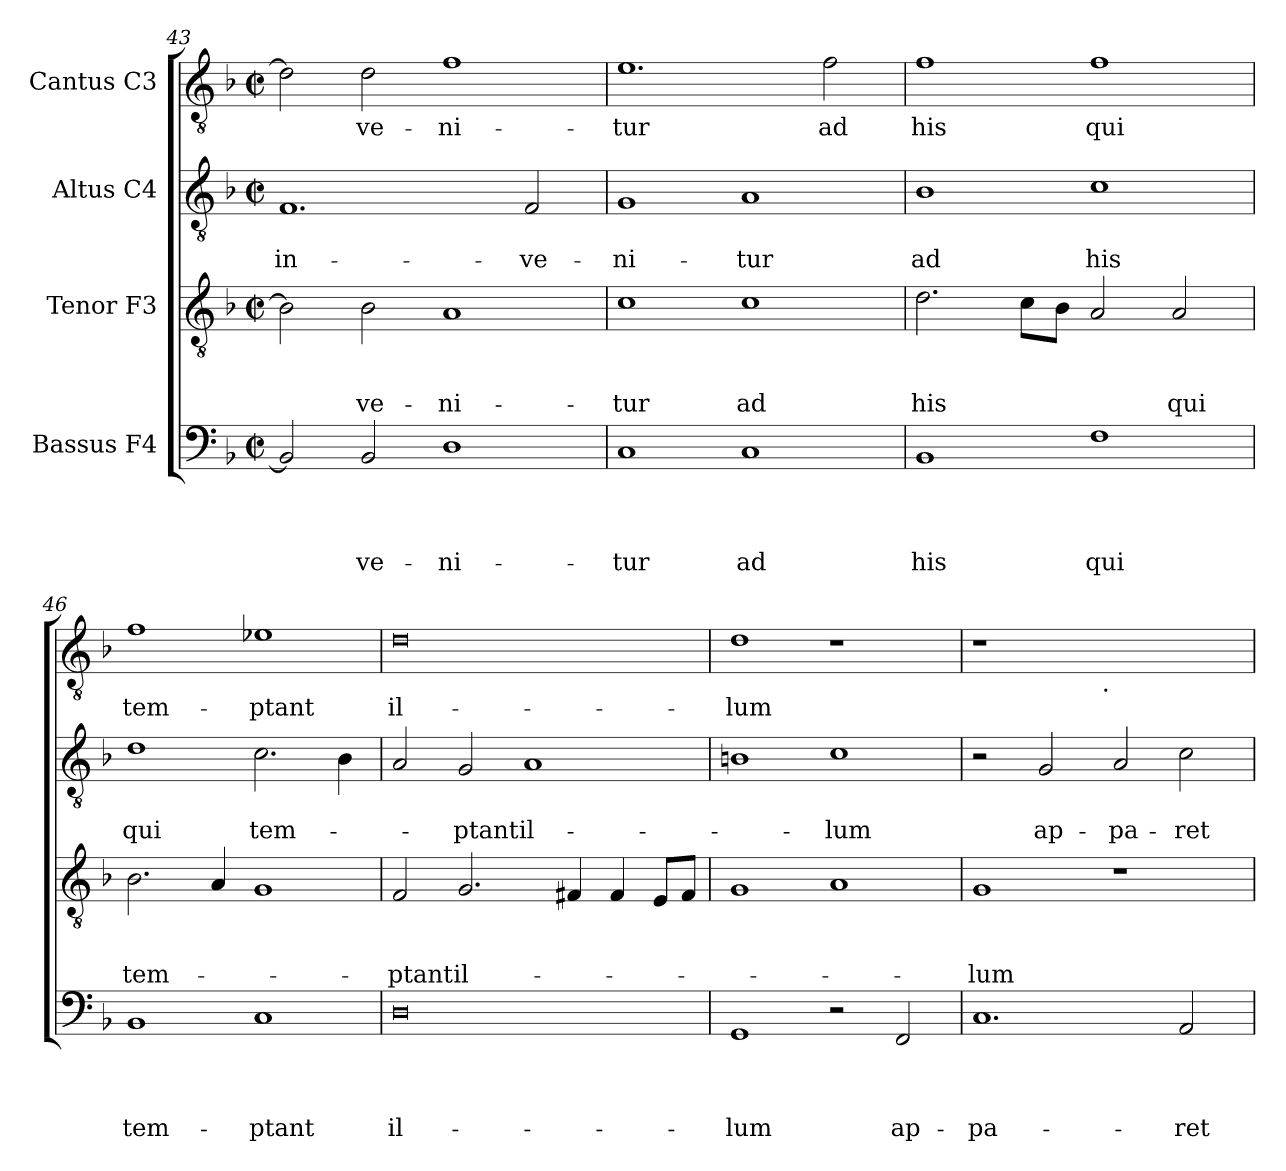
**kern	**text	**text	**text	**text	**kern	**text	**text	**text	**kern	**text	**text	**kern	**text
*part4	*part4	*part4	*part4	*part4	*part3	*part3	*part3	*part3	*part2	*part2	*part2	*part1	*part1
*staff4	*staff4	*staff4	*staff4	*staff4	*staff3	*staff3	*staff3	*staff3	*staff2	*staff2	*staff2	*staff1	*staff1
*I"Bassus F4	*	*	*	*	*I"Tenor F3	*	*	*	*I"Altus C4	*	*	*I"Cantus C3	*
*clefF4	*	*	*	*	*clefGv2	*	*	*	*clefGv2	*	*	*clefGv2	*
*k[b-]	*	*	*	*	*k[b-]	*	*	*	*k[b-]	*	*	*k[b-]	*
*F:	*	*	*	*	*F:	*	*	*	*F:	*	*	*F:	*
*M2/2	*	*	*	*	*M2/2	*	*	*	*M2/2	*	*	*M2/2	*
*met(c|)	*	*	*	*	*met(c|)	*	*	*	*met(c|)	*	*	*met(c|)	*
=43	=43	=43	=43	=43	=43	=43	=43	=43	=43	=43	=43	=43	=43
!	!	!	!	!	!	!	!	!	!	!	!LO:LY:b	!	!
2BB-/]	.	.	.	.	2B-\]	.	.	.	1.F	.	in-	2d\]	.
!	!	!	!	!LO:LY:b	!	!	!	!LO:LY:b	!	!	!	!	!LO:LY:b
2BB-/	.	.	.	-ve-	2B-\	.	.	-ve-	.	.	.	2d\	-ve-
!	!	!	!	!LO:LY:b	!	!	!	!LO:LY:b	!	!	!	!	!LO:LY:b
1D	.	.	.	-ni-	1A	.	.	-ni-	.	.	.	1f	-ni-
!	!	!	!	!	!	!	!	!	!	!	!LO:LY:b	!	!
.	.	.	.	.	.	.	.	.	2F/	.	-ve-	.	.
=44	=44	=44	=44	=44	=44	=44	=44	=44	=44	=44	=44	=44	=44
!	!	!	!	!LO:LY:b	!	!	!	!LO:LY:b	!	!	!LO:LY:b	!	!LO:LY:b
1C	.	.	.	-tur	1c	.	.	-tur	1G	.	-ni-	1.e	-tur
!	!	!	!	!LO:LY:b	!	!	!	!LO:LY:b	!	!	!LO:LY:b	!	!
1C	.	.	.	ad	1c	.	.	ad	1A	.	-tur	.	.
!	!	!	!	!	!	!	!	!	!	!	!	!	!LO:LY:b
.	.	.	.	.	.	.	.	.	.	.	.	2f\	ad
=45	=45	=45	=45	=45	=45	=45	=45	=45	=45	=45	=45	=45	=45
!	!	!	!	!LO:LY:b	!	!	!	!LO:LY:b	!	!	!LO:LY:b	!	!LO:LY:b
1BB-	.	.	.	his	2.d\	.	.	his	1B-	.	ad	1f	his
.	.	.	.	.	8c\L	.	.	.	.	.	.	.	.
.	.	.	.	.	8B-\J	.	.	.	.	.	.	.	.
!	!	!	!	!LO:LY:b	!	!	!	!	!	!	!LO:LY:b	!	!LO:LY:b
1F	.	.	.	qui	2A/	.	.	.	1c	.	his	1f	qui
!	!	!	!	!	!	!	!	!LO:LY:b	!	!	!	!	!
.	.	.	.	.	2A/	.	.	qui	.	.	.	.	.
!!LO:PB:g=z
=46	=46	=46	=46	=46	=46	=46	=46	=46	=46	=46	=46	=46	=46
!	!	!	!	!LO:LY:b	!	!	!	!LO:LY:b	!	!	!LO:LY:b	!	!LO:LY:b
1BB-	.	.	.	tem-	2.B-\	.	.	tem-	1d	.	qui	1f	tem-
.	.	.	.	.	4A/	.	.	.	.	.	.	.	.
!	!	!	!	!LO:LY:b	!	!	!	!	!	!	!LO:LY:b	!	!LO:LY:b
1C	.	.	.	-ptant	1G	.	.	.	2.c\	.	tem-	1e-X	-ptant
.	.	.	.	.	.	.	.	.	4B-\	.	.	.	.
=47	=47	=47	=47	=47	=47	=47	=47	=47	=47	=47	=47	=47	=47
!	!	!	!	!LO:LY:b	!	!	!	!LO:LY:b	!	!	!	!	!LO:LY:b
0D	.	.	.	il-	2F/	.	.	-ptant	2A/	.	.	0d	il-
!	!	!	!	!	!	!	!	!LO:LY:b	!	!	!LO:LY:b	!	!
.	.	.	.	.	2.G/	.	.	il-	2G/	.	-ptant	.	.
!	!	!	!	!	!	!	!	!	!	!	!LO:LY:b	!	!
.	.	.	.	.	.	.	.	.	1A	.	il-	.	.
.	.	.	.	.	4F#X/	.	.	.	.	.	.	.	.
.	.	.	.	.	4F#/	.	.	.	.	.	.	.	.
.	.	.	.	.	8E/L	.	.	.	.	.	.	.	.
.	.	.	.	.	8F#/J	.	.	.	.	.	.	.	.
=48	=48	=48	=48	=48	=48	=48	=48	=48	=48	=48	=48	=48	=48
!	!	!	!	!LO:LY:b	!	!	!	!	!	!	!	!	!LO:LY:b
1GG	.	.	.	-lum	1G	.	.	.	1Bn	.	.	1d	-lum
!	!	!	!	!	!	!	!	!	!	!	!LO:LY:b	!	!
2r	.	.	.	.	1A	.	.	.	1c	.	-lum	1r	.
!	!	!	!	!LO:LY:b	!	!	!	!	!	!	!	!	!
2FF/	.	.	.	ap-	.	.	.	.	.	.	.	.	.
=49	=49	=49	=49	=49	=49	=49	=49	=49	=49	=49	=49	=49	=49
!	!	!	!	!LO:LY:b	!	!	!	!LO:LY:b	!	!	!	!	!
*	*	*	*	*	*	*	*	*	*	*	*	*^	*
1.C	.	.	.	-pa-	1G	.	.	-lum	2r	.	.	1r	2ryy	.
!	!	!	!	!	!	!	!	!	!	!	!LO:LY:b	!	!	!
.	.	.	.	.	.	.	.	.	2G/	.	ap-	.	4...ryy	.
!	!	!	!	!	!	!	!	!	!	!	!	!	!LO:TX:b:t=.	!
.	.	.	.	.	.	.	.	.	.	.	.	.	1ryy	.
!	!	!	!	!	!	!	!	!	!	!	!LO:LY:b	!	!	!
.	.	.	.	.	1r	.	.	.	2A/	.	-pa-	1ryy	.	.
!	!	!	!	!LO:LY:b	!	!	!	!	!	!	!LO:LY:b	!	!	!
2AA/	.	.	.	-ret	.	.	.	.	2c\	.	-ret	.	.	.
.	.	.	.	.	.	.	.	.	.	.	.	.	32ryy	.
*	*	*	*	*	*	*	*	*	*	*	*	*v	*v	*
=	=	=	=	=	=	=	=	=	=	=	=	=	=
*-	*-	*-	*-	*-	*-	*-	*-	*-	*-	*-	*-	*-	*-
